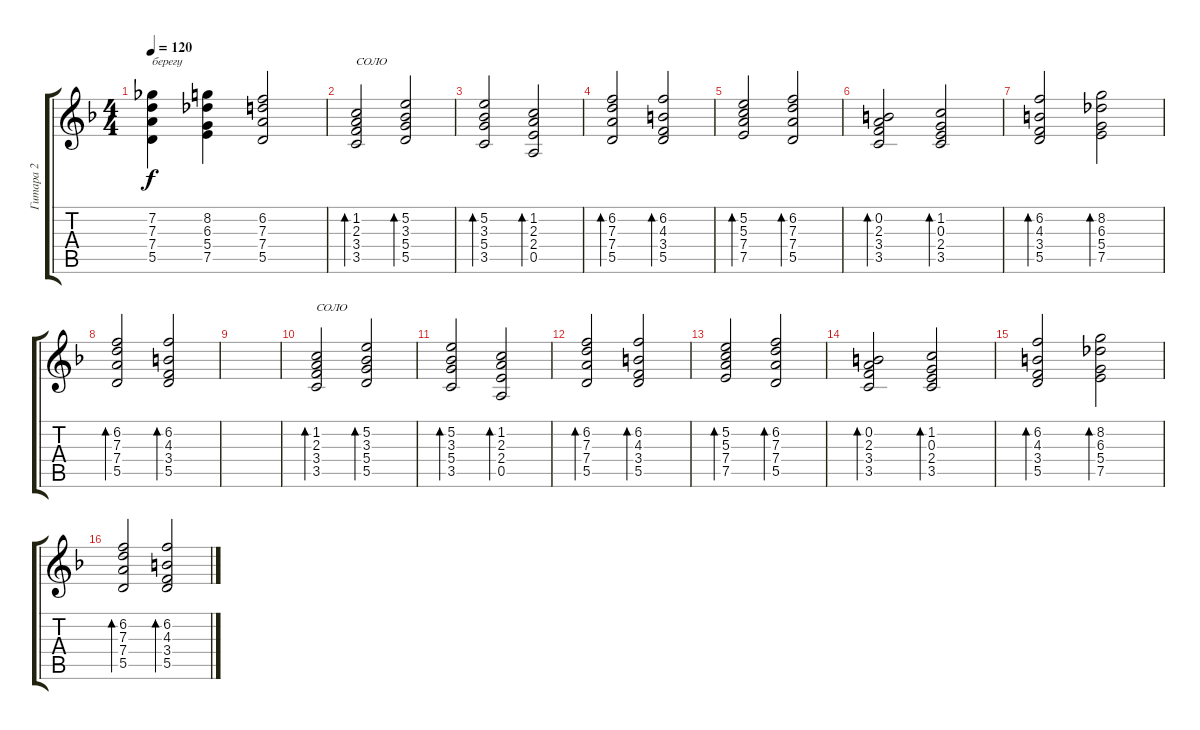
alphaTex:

\track ("Гитара 2" "Гитара 2") {instrument electricguitarjazz}
\staff {score tabs}
\tuning (E4 B3 G3 D3 A2 E2) {hide}
\ts (4 4)
\tempo 120
\clef g2
\ks f
(7.2 7.3 7.4 5.5).4{txt "берегу" dy f} (8.2 6.3 5.4 7.5).4 (6.2 7.3 7.4 5.5).2 |
(1.2 2.3 3.4 3.5).2{bd 60 txt "СОЛО" instrument synthstrings1} (5.2 3.3 5.4 5.5).2{bd 60} |
(5.2 3.3 5.4 3.5).2{bd 120} (1.2 2.3 2.4 0.5).2{bd 60} |
(6.2 7.3 7.4 5.5).2{bd 60} (6.2 4.3 3.4 5.5).2{bd 60} |
(5.2 5.3 7.4 7.5).2{bd 60} (6.2 7.3 7.4 5.5).2{bd 60} |
(0.2 2.3 3.4 3.5).2{bd 60} (1.2 0.3 2.4 3.5).2{bd 60} |
(6.2 4.3 3.4 5.5).2{bd 60} (8.2 6.3 5.4 7.5).2{bd 60} |
(6.2 7.3 7.4 5.5).2{bd 60} (6.2 4.3 3.4 5.5).2{bd 60} |
|
(1.2 2.3 3.4 3.5).2{bd 60 txt "СОЛО" instrument synthstrings1} (5.2 3.3 5.4 5.5).2{bd 60} |
(5.2 3.3 5.4 3.5).2{bd 120} (1.2 2.3 2.4 0.5).2{bd 60} |
(6.2 7.3 7.4 5.5).2{bd 60} (6.2 4.3 3.4 5.5).2{bd 60} |
(5.2 5.3 7.4 7.5).2{bd 60} (6.2 7.3 7.4 5.5).2{bd 60} |
(0.2 2.3 3.4 3.5).2{bd 60} (1.2 0.3 2.4 3.5).2{bd 60} |
(6.2 4.3 3.4 5.5).2{bd 60} (8.2 6.3 5.4 7.5).2{bd 60} |
(6.2 7.3 7.4 5.5).2{bd 60} (6.2 4.3 3.4 5.5).2{bd 60}
